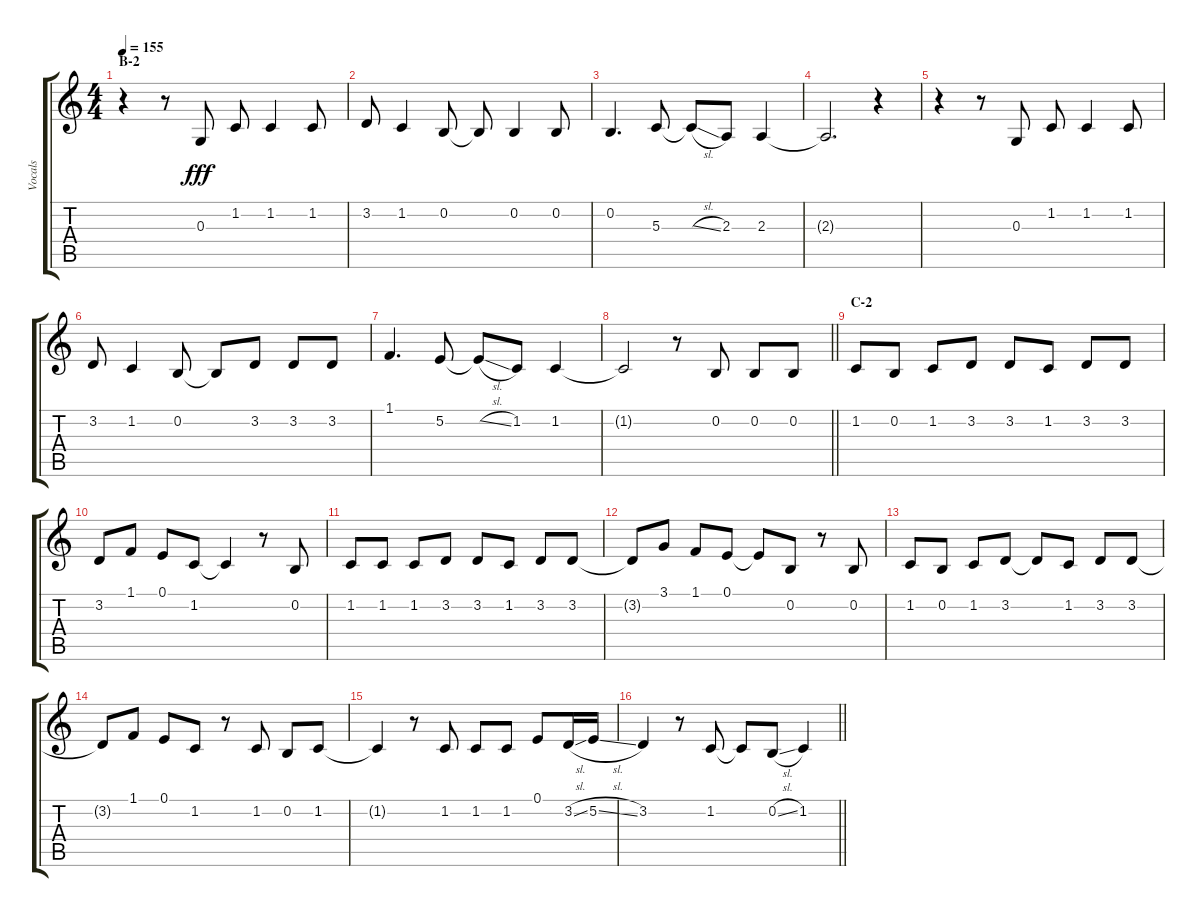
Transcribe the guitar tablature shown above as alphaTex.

\track ("Vocals" "Vocals") {instrument voiceoohs}
\staff {score tabs}
\tuning (E4 B3 G3 D3 A2 E2) {hide}
\ts (4 4)
\section ("" "B-2")
\tempo 155
\clef g2
\ks c
r.4{dy fff} r.8 0.3.8 1.2.8 1.2.4 1.2.8 |
3.2.8 1.2.4 0.2.8 0.2{t}.8 0.2.4 0.2.8 |
0.2.4{d} 5.3.8 5.3{sl t}.8 2.3.8 2.3.4 |
2.3{t}.2{d} r.4 |
r.4 r.8 0.3.8 1.2.8 1.2.4 1.2.8 |
3.2.8 1.2.4 0.2.8 0.2{t}.8 3.2.8 3.2.8 3.2.8 |
1.1.4{d} 5.2.8 5.2{sl t}.8 1.2.8 1.2.4 |
\barLineRight lightlight
1.2{t}.2 r.8 0.2.8 0.2.8 0.2.8 |
\section ("" "C-2")
1.2.8 0.2.8 1.2.8 3.2.8 3.2.8 1.2.8 3.2.8 3.2.8 |
3.2.8 1.1.8 0.1.8 1.2.8 1.2{t}.4 r.8 0.2.8 |
1.2.8 1.2.8 1.2.8 3.2.8 3.2.8 1.2.8 3.2.8 3.2.8 |
3.2{t}.8 3.1.8 1.1.8 0.1.8 0.1{t}.8 0.2.8 r.8 0.2.8 |
1.2.8 0.2.8 1.2.8 3.2.8 3.2{t}.8 1.2.8 3.2.8 3.2.8 |
3.2{t}.8 1.1.8 0.1.8 1.2.8 r.8 1.2.8 0.2.8 1.2.8 |
1.2{t}.4 r.8 1.2.8 1.2.8 1.2.8 0.1.8 3.2{sl}.16 5.2{sl}.16 |
\barLineRight lightlight
3.2.4 r.8 1.2.8 1.2{t}.8 0.2{sl}.8 1.2.4
